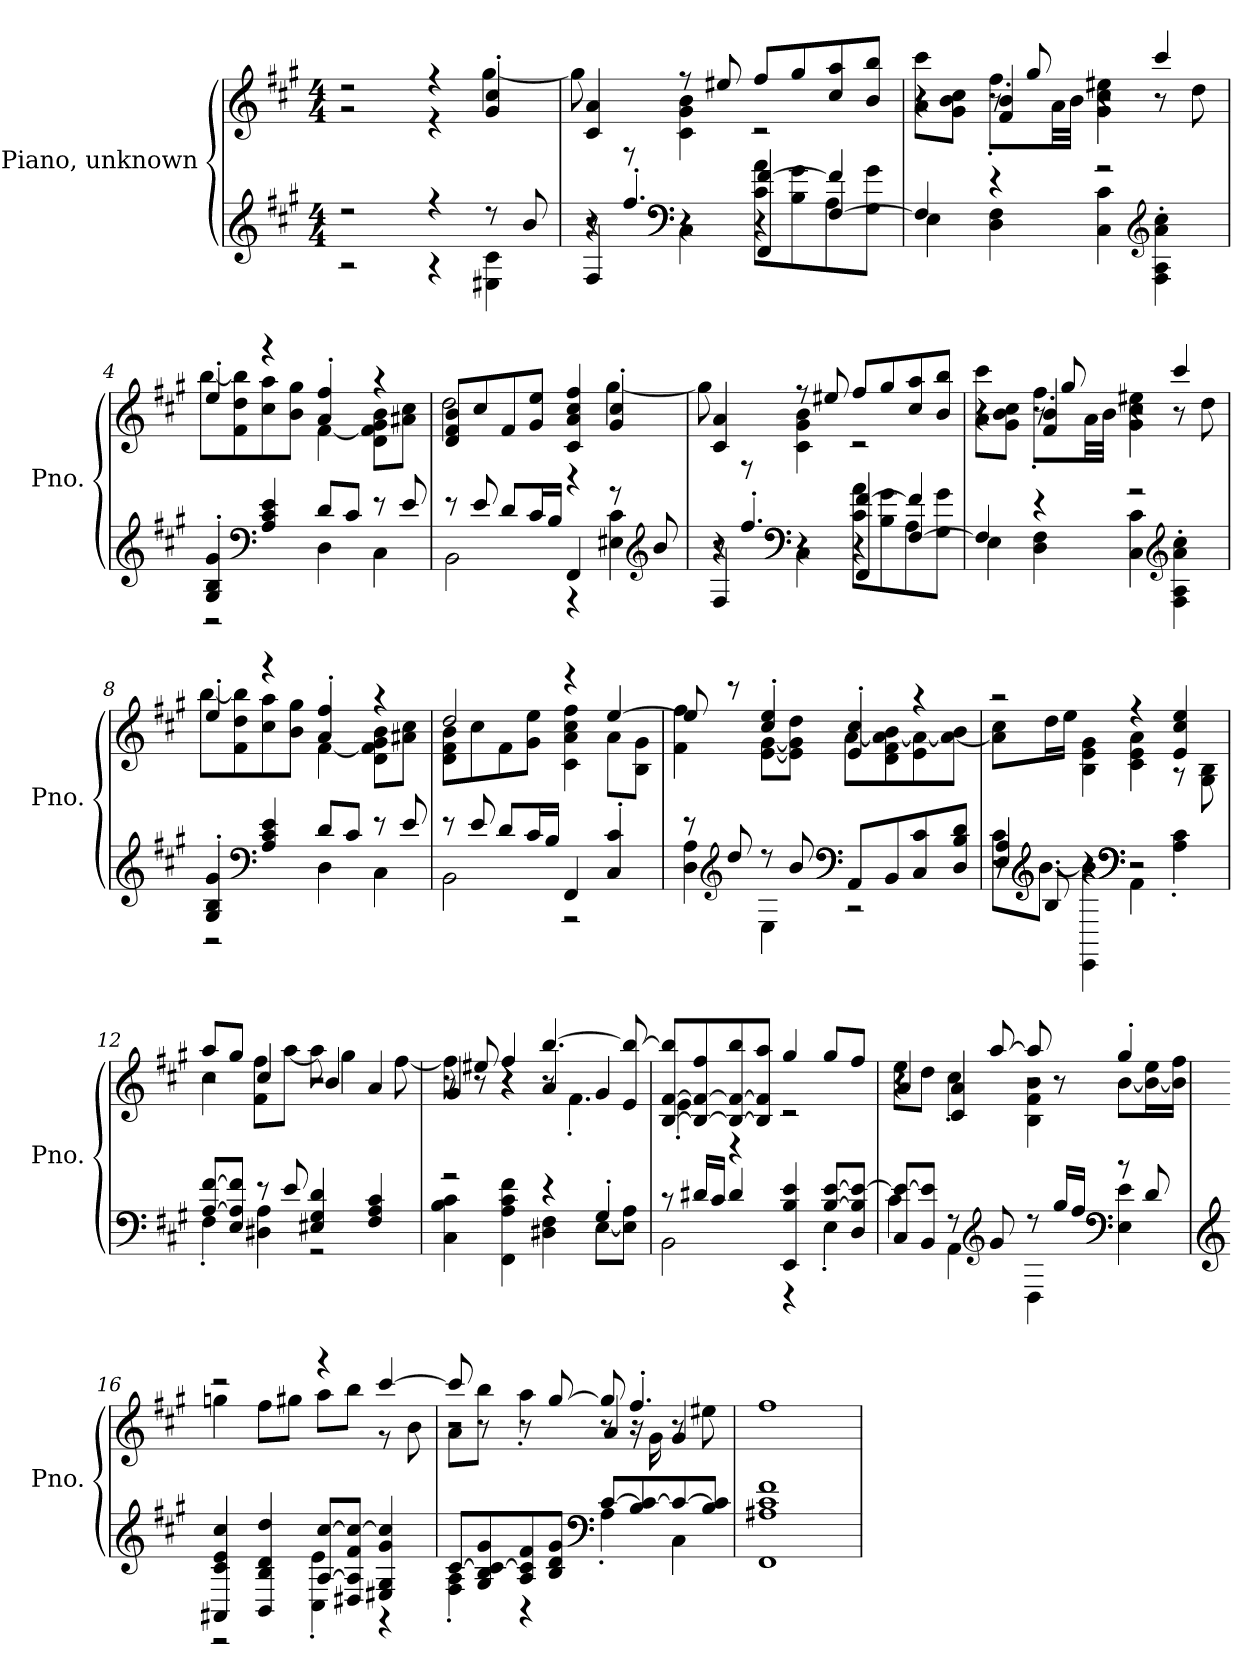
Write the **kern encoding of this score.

**kern	**kern
*part1	*part1
*staff2	*staff1
*I"Piano, unknown	*
*I'Pno.	*
*clefG2	*clefG2
*k[f#c#g#]	*k[f#c#g#]
*M4/4	*M4/4
*MM120	*MM120
=1	=1
*^	*^
2r	2r	2r	2r
4r	4r	4r	4r
8r	4E#X\ 4c#\	4g#/' 4cc#/'	[4gg#\
8b/	.	.	.
=2	=2	=2	=2
*	*^	*	*
8r	4r	4F#/	4c#/ 4a/	8gg#\]
4.ff#'/	.	.	.	8r
*clefF4	*	*	*	*
.	4C#\	4r	8r	4c#\ 4g#\ 4b\
.	.	.	8ee#X/	.
4r	8c#\ 8a\L	4FF#/ [4f#/	8ff#/L	2r
.	8B\ 8g#\	.	8gg#/	.
[4F#/	8A\	4f#/]	8cc#/ 8aa/	.
.	8G#\ 8g#\J	.	8b/ 8bb/J	.
*	*v	*v	*	*
=3	=3	=3	=3
*	*	*	*^
4F#/]	4E\	4r	8a\ 8ccc#\L	4r
.	.	.	8g#\ 8b\ 8cc#\J	.
4r	4D\ 4F#\	8r	8.ff#'\L	4f#/ 4b/
.	.	8gg#/	.	.
.	.	.	32a\LL	.
.	.	.	32b\JJJ	.
2r	4C#\ 4c#\	4r	4g#\ 4cc#\ 4ee#X\	2r
*clefG2	*	*	*	*
.	4F#\' 4A\' 4a\' 4cc#\'	4ccc#/	8r	.
.	.	.	8dd\	.
*	*	*	*v	*v
!!LO:LB:g=z
=4	=4	=4	=4
4G#/' 4B/' 4g#/'	2r	4ee'/	[8bb\L
.	.	.	8f#\ 8dd\ 8bb\]
*clefF4	*	*	*
4A/ 4c#/ 4e/	.	4r	8cc#\ 8aa\
.	.	.	8b\ 8gg#\J
8d/L	4D\	4a/' 4ff#/'	[4f#\
8c#/J	.	.	.
8r	4C#\	4r	8d\ 8f#\] 8g#\ 8b\L
8e/	.	.	8a#X\ 8cc#\J
=5	=5	=5	=5
8r	2BB\	8d/ 8f#/ 8b/L	2dd\
8e/	.	8cc#/	.
8d/L	.	8f#/	.
16c#/L	.	8g#/ 8ee/J	.
16B/JJ	.	.	.
4FF#/	4r	4c#/ 4a/ 4cc#/ 4ff#/	4r
8r	4E#X\ 4c#\	4g#/' 4cc#/'	[4gg#\
*clefG2	*	*	*
8b/	.	.	.
=6	=6	=6	=6
*	*^	*	*
8r	4r	4F#/	4c#/ 4a/	8gg#\]
4.ff#'/	.	.	.	8r
*clefF4	*	*	*	*
.	4C#\	4r	8r	4c#\ 4g#\ 4b\
.	.	.	8ee#X/	.
4r	8c#\ 8a\L	4FF#/ [4f#/	8ff#/L	2r
.	8B\ 8g#\	.	8gg#/	.
[4F#/	8A\	4f#/]	8cc#/ 8aa/	.
.	8G#\ 8g#\J	.	8b/ 8bb/J	.
*	*v	*v	*	*
!!LO:LB:g=z
=7	=7	=7	=7
*	*	*	*^
4F#/]	4E\	4r	8a\ 8ccc#\L	4r
.	.	.	8g#\ 8b\ 8cc#\J	.
4r	4D\ 4F#\	8r	8.ff#'\L	4f#/ 4b/
.	.	8gg#/	.	.
.	.	.	32a\LL	.
.	.	.	32b\JJJ	.
2r	4C#\ 4c#\	4r	4g#\ 4cc#\ 4ee#X\	2r
*clefG2	*	*	*	*
.	4F#\' 4A\' 4a\' 4cc#\'	4ccc#/	8r	.
.	.	.	8dd\	.
*	*	*	*v	*v
=8	=8	=8	=8
4G#/' 4B/' 4g#/'	2r	4ee'/	[8bb\L
.	.	.	8f#\ 8dd\ 8bb\]
*clefF4	*	*	*
4A/ 4c#/ 4e/	.	4r	8cc#\ 8aa\
.	.	.	8b\ 8gg#\J
8d/L	4D\	4a/' 4ff#/'	[4f#\
8c#/J	.	.	.
8r	4C#\	4r	8d\ 8f#\] 8g#\ 8b\L
8e/	.	.	8a#X\ 8cc#\J
=9	=9	=9	=9
8r	2BB\	2dd/	8d\ 8f#\ 8b\L
8e/	.	.	8cc#\
8d/L	.	.	8f#\
16c#/L	.	.	8g#\ 8ee\J
16B/JJ	.	.	.
4FF#/	2r	4r	4c#\ 4a\ 4cc#\ 4ff#\
4C#/' 4c#/'	.	[4ee/	8a\L
.	.	.	8B\ 8g#\J
!!LO:LB:g=z	!!
=10	=10	=10	=10
8r	4D\ 4A\	8ee/]	4f#\ 4ff#\
*clefG2	*	*	*
8dd/	.	8r	.
8r	4E\	4cc#/' 4ee/'	[8e\ [8g#\L
8b/	.	.	8e\] 8g#\] 8dd\J
*clefF4	*	*	*
8AA/L	2r	4e/' 4cc#/'	[8a\L
8BB/	.	.	8d\ 8f#\ 8a\_ 8b\
8C#/ 8c#/	.	4r	8e\ 8a\_
8D/ 8B/ 8d/J	.	.	8a\_ 8b\J
=11	=11	=11	=11
*	*^	*	*
8r	8c#\L	4E/ 4A/	2r	8a\] 8cc#\L
*clefG2	*	*	*	*
8B'/	[8b\J	.	.	16dd\L
.	.	.	.	16ee\JJ
4r	4EE\ 4b\]	4r	.	4B\ 4e\ 4g#\
*clefF4	*	*	*	*
2r	4AA\	2r	4r	4c#\ 4e\ 4a\
.	4A\' 4c#\'	.	4e/ 4cc#/ 4ee/	8r
.	.	.	.	8G#\ 8B\
*	*v	*v	*	*
=12	=12	=12	=12
*	*	*	*^
[8A/ [8f#/L	4F#'\	8aa/L	4cc#\	2r
8E/ 8A/] 8f#/]J	.	8gg#/J	.	.
8r	4D#X\ 4A\	4cc#/	8f#\ 8ff#\L	.
8e/	.	.	[8aa\J	.
4E#X/ 4G#/ 4d/	2r	2r	8aa\]	4b/
.	.	.	4gg#\	.
4F#/ 4A/ 4c#/	.	.	.	4a/
.	.	.	[8ff#\	.
!!LO:LB:g=z	!!	!!
=13	=13	=13	=13	=13
2r	4C#\ 4B\ 4c#\	8r	8ff#\]	4g#/
.	.	8ee#X/	8r	.
.	4FF#\ 4A\ 4c#\ 4f#\	4ff#/	4r	4r
4r	4D#X\ 4F#\	[4.bb/	8r	4a/
.	.	.	4.f#'\	.
4G#'/	[8E\L	.	.	4g#/
.	8E\] 8A\J	8e/ 8bb/_	.	.
*	*	*	*v	*v
=14	=14	=14	=14
8r	2BB\	[8B/ [8f#/ 8bb/]L	4e'\
16d#X/LL	.	8B/_ 8f#/_ 8ff#/	.
16c#/JJ	.	.	.
4d#/	.	8B/_ 8f#/_ 8bb/	4r
.	.	8B/] 8f#/] 8aa/J	.
4EE/ 4B/ 4e/	4r	4gg#/	2r
[8B/ [8e/L	4E'\	8gg#/L	.
8D/ 8B/] 8e/_J	.	8ff#/J	.
=15	=15	=15	=15
*	*	*	*^
8C#/ 8e/_L	4c#\	4r	8ee\L	4a/
8BB/ 8e/]J	.	.	8dd\J	.
8r	4AA\	8r	4cc#'\	4c#/ 4a/
*clefG2	*	*	*	*
8g#/	.	[8aa/	.	.
8r	4D\	8aa/]	4B\ 4f#\ 4b\	2r
16gg#/LL	.	8r	.	.
16ff#/JJ	.	.	.	.
*clefF4	*	*	*	*
8r	4E\ 4e\	4gg#'/	[8b\L	.
8d/	.	.	16b\_ 16ee\L	.
.	.	.	16b\] 16ff#\JJ	.
*	*	*v	*v	*v
!!LO:LB:g=z
=16	=16	=16
*clefG2	*	*
*	*	*^
4AA#X/ 4c#/ 4e/ 4cc#/	2r	2r	4ggn\
4BB/ 4B/ 4d/ 4dd/	.	.	8ff#\L
.	.	.	8gg#X\J
[8A/ [8cc#/L	4C#\' 4e\'	4r	8aa\L
8D#X/ 8A/] 8f#/ 8cc#/_J	.	.	8bb\J
4E#X/ 4G#/ 4g#/ 4cc#/]	4r	[4ccc#/	8r
.	.	.	8b\
=17	=17	=17	=17
*	*	*	*^
[8c#/L	4F#\' 4A\'	8ccc#/]	8a\L	2r
8G#/ 8B/ 8c#/_ 8g#/	.	8r	8bb\J	.
8A/ 8c#/] 8f#/	4r	8r	4aa'\	.
8B/ 8d/ 8g#/J	.	[8gg#/	.	.
*clefF4	*	*	*	*
[8c#/L	4A'\	8gg#/]	8r	4a/
8B/ 8c#/_	.	4.ff#'/	16r	.
.	.	.	16g#\	.
8c#/_	4C#\	.	8r	4g#/
8B/ 8c#/]J	.	.	8ee#X\	.
*v	*v	*	*	*
*	*v	*v	*v
=18	=18
1FF# 1A#X 1c# 1f#	1ff#
=	=
*-	*-
